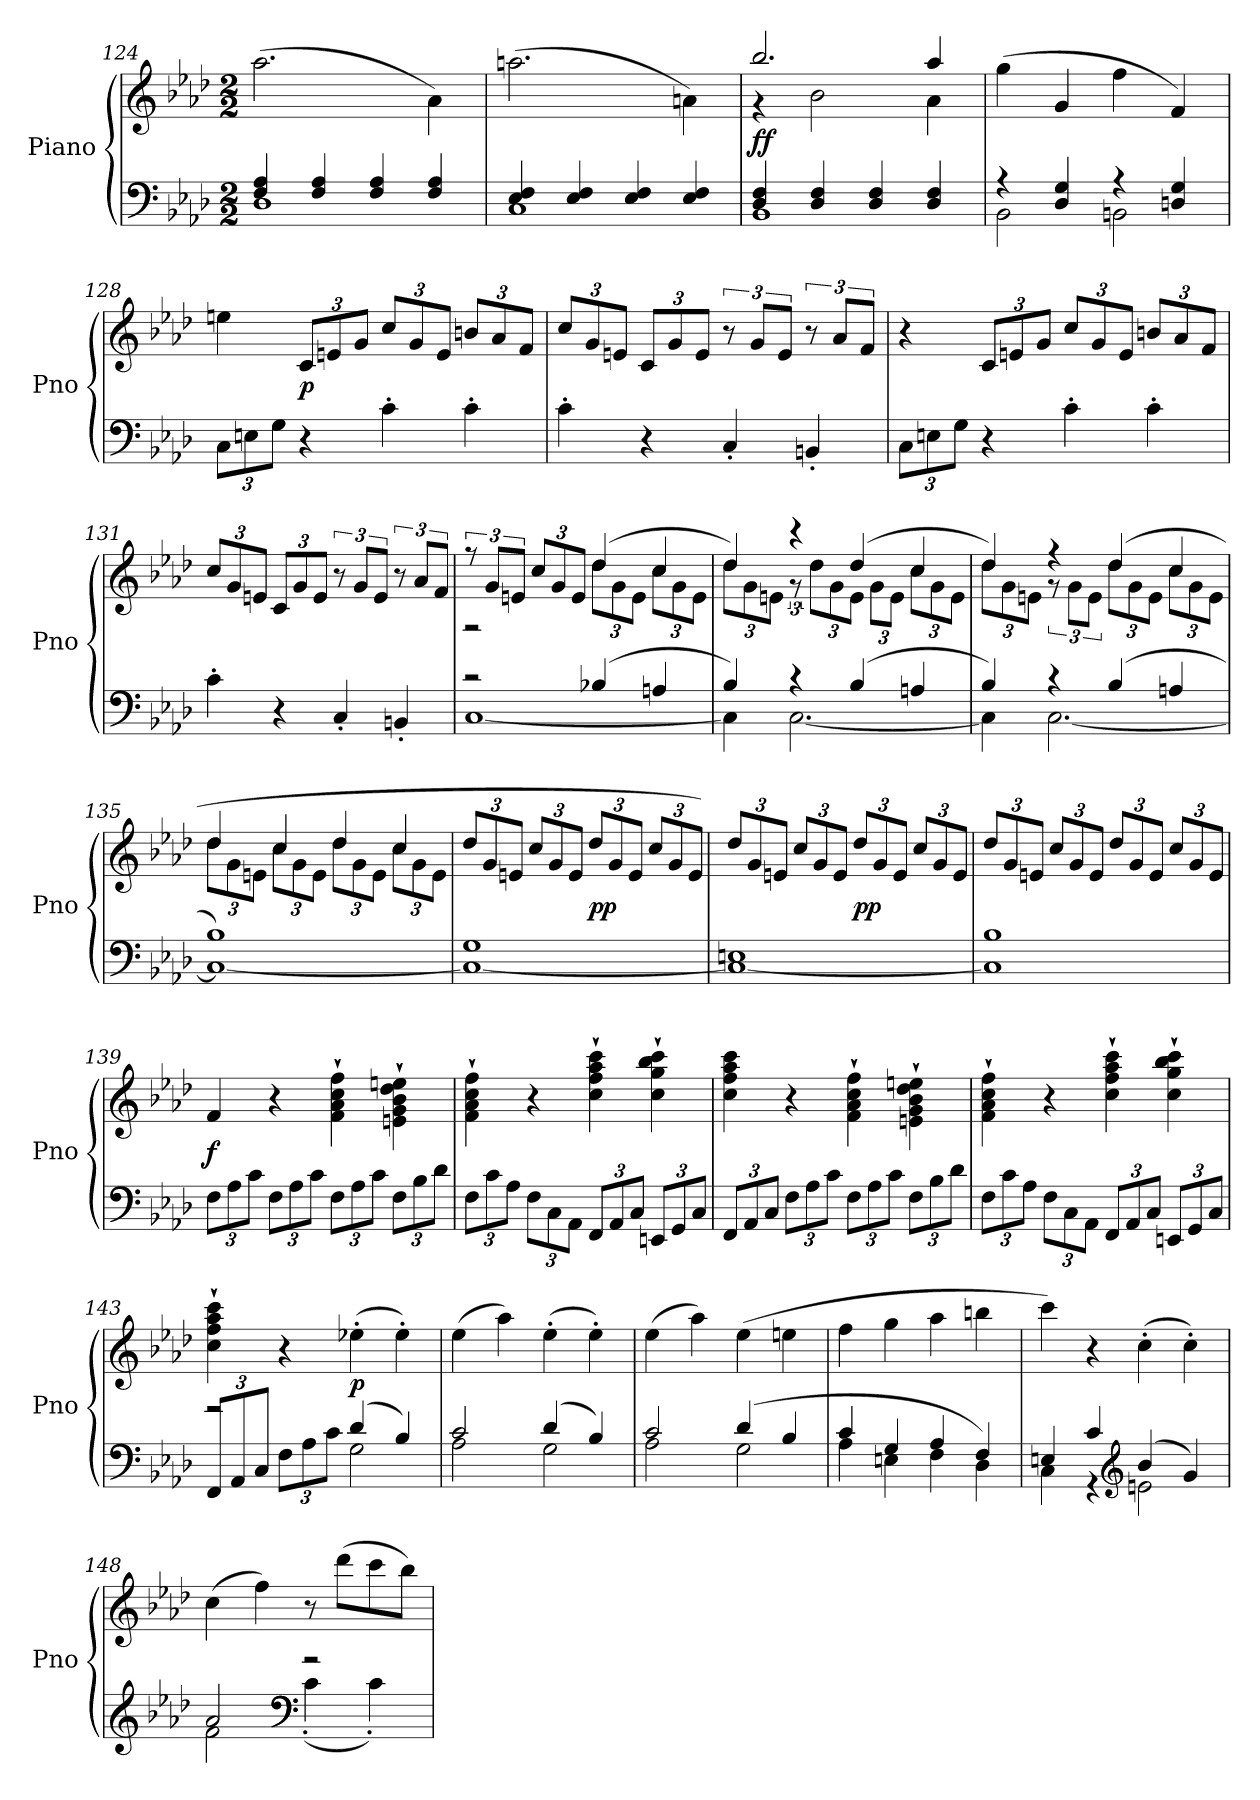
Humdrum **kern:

**kern	**kern	**dynam
*part1	*part1	*part1
*staff2	*staff1	*staff1/2
*I"Piano	*	*
*I'Pno	*	*
*clefF4	*clefG2	*
*k[b-e-a-d-]	*k[b-e-a-d-]	*
*f:	*f:	*
*M2/2	*M2/2	*
=124	=124	=124
*^	*	*
4F/ 4A-/	1D-	(2.aa-\	.
4F/ 4A-/	.	.	.
4F/ 4A-/	.	.	.
4F/ 4A-/	.	4a-\)	.
=125	=125	=125	=125
4E-/ 4F/	1C	(2.aan\	.
4E-/ 4F/	.	.	.
4E-/ 4F/	.	.	.
4E-/ 4F/	.	4an\)	.
=126	=126	=126	=126
*	*	*^	*
4D-/ 4F/	1BB-	2.bb-/	4r	ff
4D-/ 4F/	.	.	2b-\	.
4D-/ 4F/	.	.	.	.
4D-/ 4F/	.	4aa-/	4a-\	.
*	*	*v	*v	*
=127	=127	=127	=127
4r	2BB-\	(4gg\	.
4D-/ 4G/	.	4g/	.
4r	2BBn\	4ff\	.
4Dn/ 4G/	.	4f/)	.
*v	*v	*	*
=128	=128	=128
12C\L	4een\	.
12En\	.	.
12G\J	.	.
4r	12c/L	p
.	12en/	.
.	12g/J	.
4c'\	12cc/L	.
.	12g/	.
.	12e/J	.
4c'\	12bn/L	.
.	12a-/	.
.	12f/J	.
=129	=129	=129
4c'\	12cc/L	.
.	12g/	.
.	12en/J	.
4r	12c/L	.
.	12g/	.
.	12e/J	.
4C'/	12r	.
.	12g/L	.
.	12e/J	.
4BBn'/	12r	.
.	12a-/L	.
.	12f/J	.
=130	=130	=130
12C\L	4r	.
12En\	.	.
12G\J	.	.
4r	12c/L	.
.	12en/	.
.	12g/J	.
4c'\	12cc/L	.
.	12g/	.
.	12e/J	.
4c'\	12bn/L	.
.	12a-/	.
.	12f/J	.
=131	=131	=131
4c'\	12cc/L	.
.	12g/	.
.	12en/J	.
4r	12c/L	.
.	12g/	.
.	12e/J	.
4C'/	12r	.
.	12g/L	.
.	12e/J	.
4BBn'/	12r	.
.	12a-/L	.
.	12f/J	.
=132	=132	=132
*^	*^	*
2r	[1C	12r	2r	.
.	.	12g/L	.	.
.	.	12en/J	.	.
.	.	12cc/L	.	.
.	.	12g/	.	.
.	.	12e/J	.	.
(4B-X/	.	(4dd-/	12dd-\L	.
.	.	.	12g\	.
.	.	.	12e\J	.
4An/	.	4cc/	12cc\L	.
.	.	.	12g\	.
.	.	.	12e\J	.
=133	=133	=133	=133	=133
4B-/)	4C\]	4dd-/)	12dd-\L	.
.	.	.	12g\	.
.	.	.	12en\J	.
4r	[2.C\	4r	12r	.
.	.	.	12dd-\L	.
.	.	.	12g\	.
(4B-/	.	(4dd-	12e\J	.
.	.	.	12g\L	.
.	.	.	12e\J	.
4An/	.	4cc/	12cc\L	.
.	.	.	12g\	.
.	.	.	12e\J	.
=134	=134	=134	=134	=134
4B-/)	4C\]	4dd-/)	12dd-\L	.
.	.	.	12g\	.
.	.	.	12en\J	.
4r	[2.C\	4r	12r	.
.	.	.	12g\L	.
.	.	.	12e\J	.
(4B-/	.	(4dd-/	12dd-\L	.
.	.	.	12g\	.
.	.	.	12e\J	.
4An/	.	4cc/	12cc\L	.
.	.	.	12g\	.
.	.	.	12e\J	.
=135	=135	=135	=135	=135
1B-)	1C_	4dd-/	12dd-\L	.
.	.	.	12g\	.
.	.	.	12en\J	.
.	.	4cc/	12cc\L	.
.	.	.	12g\	.
.	.	.	12e\J	.
.	.	4dd-/	12dd-\L	.
.	.	.	12g\	.
.	.	.	12e\J	.
.	.	4cc/	12cc\L	.
.	.	.	12g\	.
.	.	.	12e\J	.
*	*	*v	*v	*
=136	=136	=136	=136
1G	1C_	12dd-/L	.
.	.	12g/	.
.	.	12en/J	.
.	.	12cc/L	.
.	.	12g/	.
.	.	12e/J	.
.	.	12dd-/L	pp
.	.	12g/	.
.	.	12e/J	.
.	.	12cc/L	.
.	.	12g/	.
.	.	12e/J)	.
=137	=137	=137	=137
1En	1C_	12dd-/L	.
.	.	12g/	.
.	.	12en/J	.
.	.	12cc/L	.
.	.	12g/	.
.	.	12e/J	.
.	.	12dd-/L	pp
.	.	12g/	.
.	.	12e/J	.
.	.	12cc/L	.
.	.	12g/	.
.	.	12e/J	.
=138	=138	=138	=138
1B-	1C]	12dd-/L	.
.	.	12g/	.
.	.	12en/J	.
.	.	12cc/L	.
.	.	12g/	.
.	.	12e/J	.
.	.	12dd-/L	.
.	.	12g/	.
.	.	12e/J	.
.	.	12cc/L	.
.	.	12g/	.
.	.	12e/J	.
*v	*v	*	*
=139	=139	=139
12F\L	4f/	f
12A-\	.	.
12c\J	.	.
12F\L	4r	.
12A-\	.	.
12c\J	.	.
12F\L	4f`\ 4a-`\ 4cc`\ 4ff`\	.
12A-\	.	.
12c\J	.	.
12F\L	4en`\ 4g`\ 4b-`\ 4dd-`\ 4een`\	.
12B-\	.	.
12d-\J	.	.
=140	=140	=140
12F\L	4f`\ 4a-`\ 4cc`\ 4ff`\	.
12c\	.	.
12A-\J	.	.
12F\L	4r	.
12C\	.	.
12AA-\J	.	.
12FF/L	4cc`\ 4ff`\ 4aa-`\ 4ccc`\	.
12AA-/	.	.
12C/J	.	.
12EEn/L	4cc`\ 4gg`\ 4bb-`\ 4ccc`\	.
12GG/	.	.
12C/J	.	.
=141	=141	=141
12FF/L	4cc\ 4ff\ 4aa-\ 4ccc\	.
12AA-/	.	.
12C/J	.	.
12F\L	4r	.
12A-\	.	.
12c\J	.	.
12F\L	4f`\ 4a-`\ 4cc`\ 4ff`\	.
12A-\	.	.
12c\J	.	.
12F\L	4en`\ 4g`\ 4b-`\ 4dd-`\ 4een`\	.
12B-\	.	.
12d-\J	.	.
=142	=142	=142
12F\L	4f`\ 4a-`\ 4cc`\ 4ff`\	.
12c\	.	.
12A-\J	.	.
12F\L	4r	.
12C\	.	.
12AA-\J	.	.
12FF/L	4cc`\ 4ff`\ 4aa-`\ 4ccc`\	.
12AA-/	.	.
12C/J	.	.
12EEn/L	4cc`\ 4gg`\ 4bb-`\ 4ccc`\	.
12GG/	.	.
12C/J	.	.
=143	=143	=143
*^	*	*
2r	12FF/L	4cc`\ 4ff`\ 4aa-`\ 4ccc`\	.
.	12AA-/	.	.
.	12C/J	.	.
.	12F\L	4r	.
.	12A-\	.	.
.	12c\J	.	.
(4d-/	2G\	(4ee-X'\	p
4B-/)	.	4ee-'\)	.
=144	=144	=144	=144
2c/	2A-\	(4ee-\	.
.	.	4aa-\)	.
(4d-/	2G\	(4ee-'\	.
4B-/)	.	4ee-'\)	.
=145	=145	=145	=145
2c/	2A-\	(4ee-\	.
.	.	4aa-\)	.
(4d-/	2G\	(4ee-\	.
4B-/	.	4een\	.
=146	=146	=146	=146
4c/	4A-\	4ff\	.
4G/	4En\	4gg\	.
4A-/	4F\	4aa-\	.
4F/)	4D-\	4bbn\	.
=147	=147	=147	=147
4En/	4C\	4ccc\)	.
4c/	4r	4r	.
*clefG2	*	*	*
(4b-/	2en\	(4cc'\	.
4g/)	.	4cc'\)	.
=148	=148	=148	=148
2f\	2a-/	(4cc\	.
.	.	4ff\)	.
*clefF4	*	*	*
2r	(4c'\	8r	.
.	.	(8ddd-\L	.
.	4c'\)	8ccc\	.
.	.	8bb-\J)	.
*v	*v	*	*
=	=	=
*-	*-	*-
